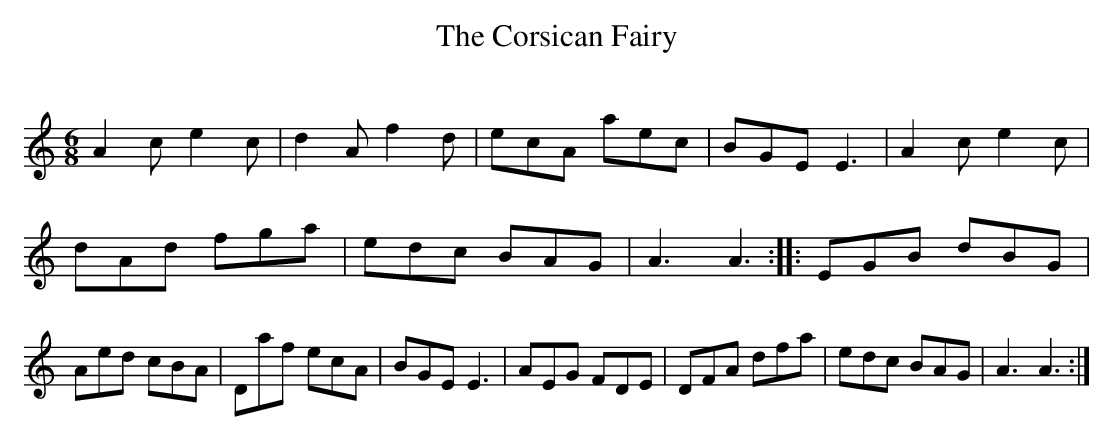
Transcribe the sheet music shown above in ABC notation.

X:1
T:The Corsican Fairy
C:
M:6/8
L:1/8
K:Am
A2 c e2 c |d2 A f2 d |ecA aec |BGE E3 |A2 c e2 c |dAd fga |edc BAG |A3 A3 ::EGB dBG |Aed cBA |Daf ecA |BGE E3 |AEG FDE |DFA dfa |edc BAG |A3 A3 :|
